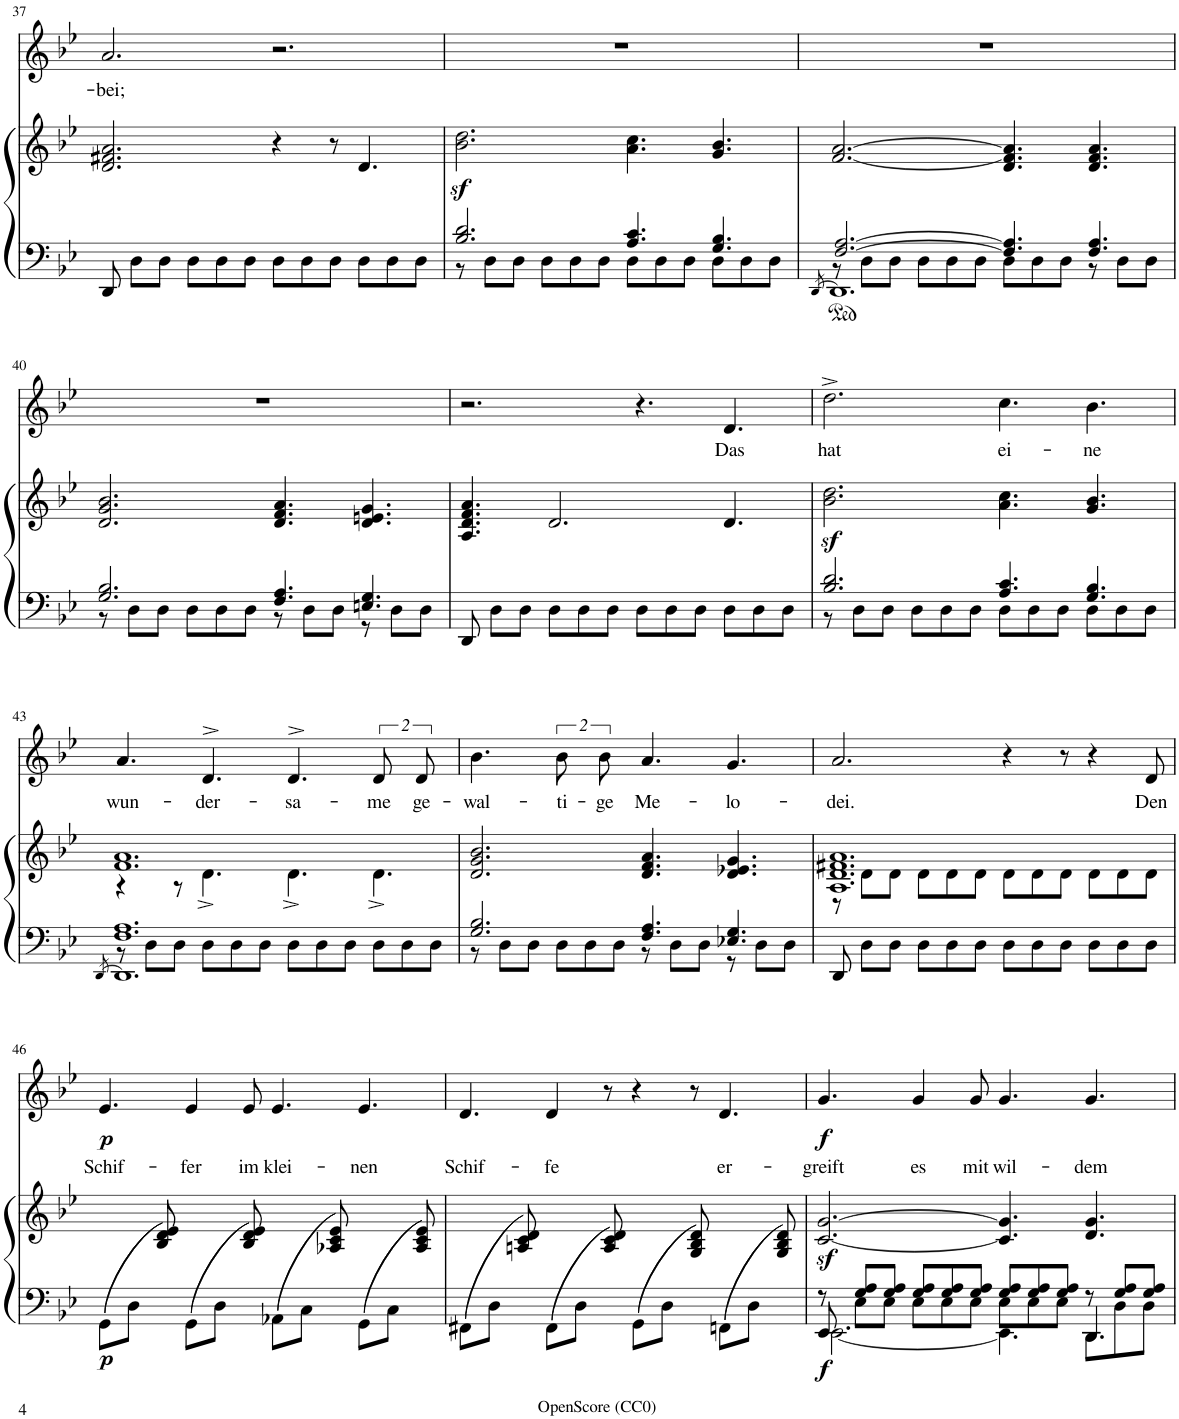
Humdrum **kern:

**kern	**kern	**dynam	**kern	**text	**dynam
*part2	*part2	*part2	*part1	*part1	*part1
*staff3	*staff2	*staff2/3	*staff1	*staff1	*staff1
*I"Piano	*	*	*I"Voice	*	*
*I'Pno	*	*	*	*	*
!!LO:PB:g=z
*clefF4	*clefG2	*	*clefG2	*	*
*k[b-e-]	*k[b-e-]	*	*k[b-e-]	*	*
*M12/8	*M12/8	*	*M12/8	*	*
=37	=37	=37	=37	=37	=37
!	!	!	!	!LO:LY:b	!
8DD/	2.d/ 2.f#X/ 2.a/	.	2.a/	bei;	.
8D\L	.	.	.	.	.
8D\J	.	.	.	.	.
8D\L	.	.	.	.	.
8D\	.	.	.	.	.
8D\J	.	.	.	.	.
8D\L	4r	.	2.r	.	.
8D\	.	.	.	.	.
8D\J	8r	.	.	.	.
8D\L	4.d/	.	.	.	.
8D\	.	.	.	.	.
8D\J	.	.	.	.	.
=38	=38	=38	=38	=38	=38
*^	*	*	*	*	*
2.B-/ 2.d/	8r	2.b-\z< 2.dd\z<	.	1.r	.	.
.	8D\L	.	.	.	.	.
.	8D\J	.	.	.	.	.
.	8D\L	.	.	.	.	.
.	8D\	.	.	.	.	.
.	8D\J	.	.	.	.	.
4.A/ 4.c/	8D\L	4.a\ 4.cc\	.	.	.	.
.	8D\	.	.	.	.	.
.	8D\J	.	.	.	.	.
4.G/ 4.B-/	8D\L	4.g/ 4.b-/	.	.	.	.
.	8D\	.	.	.	.	.
.	8D\J	.	.	.	.	.
=39	=39	=39	=39	=39	=39	=39
*	*^	*	*	*	*	*
.	.	[8qDD/	.	.	.	.	.
[2.F/ [2.A/	8r	1.DD]	[2.f/ [2.a/	.	1.r	.	.
.	8D\L	.	.	.	.	.	.
.	8D\J	.	.	.	.	.	.
.	8D\L	.	.	.	.	.	.
.	8D\	.	.	.	.	.	.
.	8D\J	.	.	.	.	.	.
4.F/] 4.A/]	8D\L	.	4.d/ 4.f/] 4.a/]	.	.	.	.
.	8D\	.	.	.	.	.	.
.	8D\J	.	.	.	.	.	.
4.F/ 4.A/	8r	.	4.d/ 4.f/ 4.a/	.	.	.	.
.	8D\L	.	.	.	.	.	.
.	8D\J	.	.	.	.	.	.
*	*v	*v	*	*	*	*	*
!!LO:LB:g=z
=40	=40	=40	=40	=40	=40	=40
2.G/ 2.B-/	8r	2.d/ 2.g/ 2.b-/	.	1.r	.	.
.	8D\L	.	.	.	.	.
.	8D\J	.	.	.	.	.
.	8D\L	.	.	.	.	.
.	8D\	.	.	.	.	.
.	8D\J	.	.	.	.	.
4.F/ 4.A/	8r	4.d/ 4.f/ 4.a/	.	.	.	.
.	8D\L	.	.	.	.	.
.	8D\J	.	.	.	.	.
4.En/ 4.G/	8r	4.d/ 4.en/ 4.g/	.	.	.	.
.	8D\L	.	.	.	.	.
.	8D\J	.	.	.	.	.
*v	*v	*	*	*	*	*
=41	=41	=41	=41	=41	=41
8DD/	4.A/ 4.d/ 4.f/ 4.a/	.	2.r	.	.
8D\L	.	.	.	.	.
8D\J	.	.	.	.	.
8D\L	2.d/	.	.	.	.
8D\	.	.	.	.	.
8D\J	.	.	.	.	.
8D\L	.	.	4.r	.	.
8D\	.	.	.	.	.
8D\J	.	.	.	.	.
!	!	!	!	!LO:LY:b	!
8D\L	4.d/	.	4.d/	Das	.
8D\	.	.	.	.	.
8D\J	.	.	.	.	.
=42	=42	=42	=42	=42	=42
*^	*	*	*	*	*
!	!	!	!	!	!LO:LY:b	!
2.B-/ 2.d/	8r	2.b-\z< 2.dd\z<	.	2.dd^\	hat	.
.	8D\L	.	.	.	.	.
.	8D\J	.	.	.	.	.
.	8D\L	.	.	.	.	.
.	8D\	.	.	.	.	.
.	8D\J	.	.	.	.	.
!	!	!	!	!	!LO:LY:b	!
4.A/ 4.c/	8D\L	4.a\ 4.cc\	.	4.cc\	ei-	.
.	8D\	.	.	.	.	.
.	8D\J	.	.	.	.	.
!	!	!	!	!	!LO:LY:b	!
4.G/ 4.B-/	8D\L	4.g/ 4.b-/	.	4.b-\	-ne	.
.	8D\	.	.	.	.	.
.	8D\J	.	.	.	.	.
!!LO:LB:g=z
=43	=43	=43	=43	=43	=43	=43
*	*^	*	*	*	*	*
.	.	[8qDD/	.	.	.	.	.
*	*	*	*^	*	*	*	*
!	!	!	!	!	!	!	!LO:LY:b	!
1.F 1.A	8r	1.DD]	1.f 1.a	4r	.	4.a/	wun-	.
.	8D\L	.	.	.	.	.	.	.
.	8D\J	.	.	8r	.	.	.	.
!	!	!	!	!	!	!	!LO:LY:b	!
.	8D\L	.	.	4.d^\	.	4.d^>/	-der-	.
.	8D\	.	.	.	.	.	.	.
.	8D\J	.	.	.	.	.	.	.
!	!	!	!	!	!	!	!LO:LY:b	!
.	8D\L	.	.	4.d^\	.	4.d^>/	-sa-	.
.	8D\	.	.	.	.	.	.	.
.	8D\J	.	.	.	.	.	.	.
!	!	!	!	!	!	!	!LO:LY:b	!
.	8D\L	.	.	4.d^\	.	16%3d/L	-me	.
.	8D\	.	.	.	.	.	.	.
!	!	!	!	!	!	!	!LO:LY:b	!
.	.	.	.	.	.	16%3d/J	ge-	.
.	8D\J	.	.	.	.	.	.	.
*	*v	*v	*	*	*	*	*	*
*	*	*v	*v	*	*	*	*
=44	=44	=44	=44	=44	=44	=44
!	!	!	!	!	!LO:LY:b	!
2.G/ 2.B-/	8r	2.d/ 2.g/ 2.b-/	.	4.b-\	-wal-	.
.	8D\L	.	.	.	.	.
.	8D\J	.	.	.	.	.
!	!	!	!	!	!LO:LY:b	!
.	8D\L	.	.	16%3b-\L	-ti-	.
.	8D\	.	.	.	.	.
!	!	!	!	!	!LO:LY:b	!
.	.	.	.	16%3b-\J	-ge	.
.	8D\J	.	.	.	.	.
!	!	!	!	!	!LO:LY:b	!
4.F/ 4.A/	8r	4.d/ 4.f/ 4.a/	.	4.a/	Me-	.
.	8D\L	.	.	.	.	.
.	8D\J	.	.	.	.	.
!	!	!	!	!	!LO:LY:b	!
4.E-X/ 4.G/	8r	4.d/ 4.e-X/ 4.g/	.	4.g/	-lo-	.
.	8D\L	.	.	.	.	.
.	8D\J	.	.	.	.	.
=45	=45	=45	=45	=45	=45	=45
*	*	*^	*	*	*	*
!	!	!	!	!	!	!LO:LY:b	!
*v	*v	*	*	*	*	*	*
8DD/	1.A 1.d 1.f#X 1.a	8r	.	2.a/	-dei.	.
8D\L	.	8d\L	.	.	.	.
8D\J	.	8d\J	.	.	.	.
8D\L	.	8d\L	.	.	.	.
8D\	.	8d\	.	.	.	.
8D\J	.	8d\J	.	.	.	.
8D\L	.	8d\L	.	4r	.	.
8D\	.	8d\	.	.	.	.
8D\J	.	8d\J	.	8r	.	.
8D\L	.	8d\L	.	4r	.	.
8D\	.	8d\	.	.	.	.
!	!	!	!	!	!LO:LY:b	!
8D\J	.	8d\J	.	8d/	Den	.
!!LO:LB:g=z
=46	=46	=46	=46	=46	=46	=46
!	!	!	!LO:DY:b=2	!	!LO:LY:b	!LO:DY:b
((8GG\L	1.ryy	4ryy	p	4.e-/	Schif-	p
8D\J	.	.	.	.	.	.
8ryy	.	8B-/ 8d/ 8e-/))	.	.	.	.
!	!	!	!	!	!LO:LY:b	!
((8GG\L	.	4ryy	.	4e-/	-fer	.
8D\J	.	.	.	.	.	.
!	!	!	!	!	!LO:LY:b	!
8ryy	.	8B-/ 8d/ 8e-/))	.	8e-/	im	.
!	!	!	!	!	!LO:LY:b	!
((8AA-X\L	.	4ryy	.	4.e-/	klei-	.
8C\J	.	.	.	.	.	.
8ryy	.	8A-X/ 8c/ 8e-/))	.	.	.	.
!	!	!	!	!	!LO:LY:b	!
((8GG\L	.	4ryy	.	4.e-/	-nen	.
8C\J	.	.	.	.	.	.
8ryy	.	8A-/ 8c/ 8e-/))	.	.	.	.
=47	=47	=47	=47	=47	=47	=47
!	!	!	!	!	!LO:LY:b	!
((8FF#X\L	1.ryy	4ryy	.	4.d/	Schif-	.
8D\J	.	.	.	.	.	.
8ryy	.	8An/ 8c/ 8d/))	.	.	.	.
!	!	!	!	!	!LO:LY:b	!
((8FF#\L	.	4ryy	.	4d/	-fe	.
8D\J	.	.	.	.	.	.
8ryy	.	8A/ 8c/ 8d/))	.	8r	.	.
((8GG\L	.	4ryy	.	4r	.	.
8D\J	.	.	.	.	.	.
8ryy	.	8G/ 8B-/ 8d/))	.	8r	.	.
!	!	!	!	!	!LO:LY:b	!
((8FFn\L	.	4ryy	.	4.d/	er-	.
8D\J	.	.	.	.	.	.
8ryy	.	8G/ 8B-/ 8d/))	.	.	.	.
=48	=48	=48	=48	=48	=48	=48
*^	*	*	*	*	*	*
*	*^	*	*	*	*	*	*
*	*	*^	*	*	*	*	*	*
!	!	!	!	!	!	!LO:DY:b=2	!	!LO:LY:b	!LO:DY:b
*	*	*	*	*v	*v	*	*	*	*
8r	8EE-/	2.ryy	[2.EE-\	[2.c/z< [2.g/z<	f	4.g/	-greift	f
8G/ 8A/L	8E-\L	.	.	.	.	.	.	.
8G/ 8A/J	8E-\J	.	.	.	.	.	.	.
!	!	!	!	!	!	!	!LO:LY:b	!
8G/ 8A/L	8E-\L	.	.	.	.	4g/	es	.
8G/ 8A/	8E-\	.	.	.	.	.	.	.
!	!	!	!	!	!	!	!LO:LY:b	!
8G/ 8A/J	8E-\J	.	.	.	.	8g/	mit	.
!	!	!	!	!	!	!	!LO:LY:b	!
8G/ 8A/L	8E-\L	4.ryy	4.EE-\]	4.c/] 4.g/]	.	4.g/	wil-	.
8G/ 8A/	8E-\	.	.	.	.	.	.	.
8G/ 8A/J	8E-\J	.	.	.	.	.	.	.
!	!LO:N:head=solid	!	!	!	!	!	!LO:LY:b	!
8r	8DD\L	4.DD/	4.ryy	4.d/ 4.g/	.	4.g/	-dem	.
8G/ 8A/L	8D\	.	.	.	.	.	.	.
8G/ 8A/J	8D\J	.	.	.	.	.	.	.
*v	*v	*v	*v	*	*	*	*	*
=	=	=	=	=	=
*-	*-	*-	*-	*-	*-
